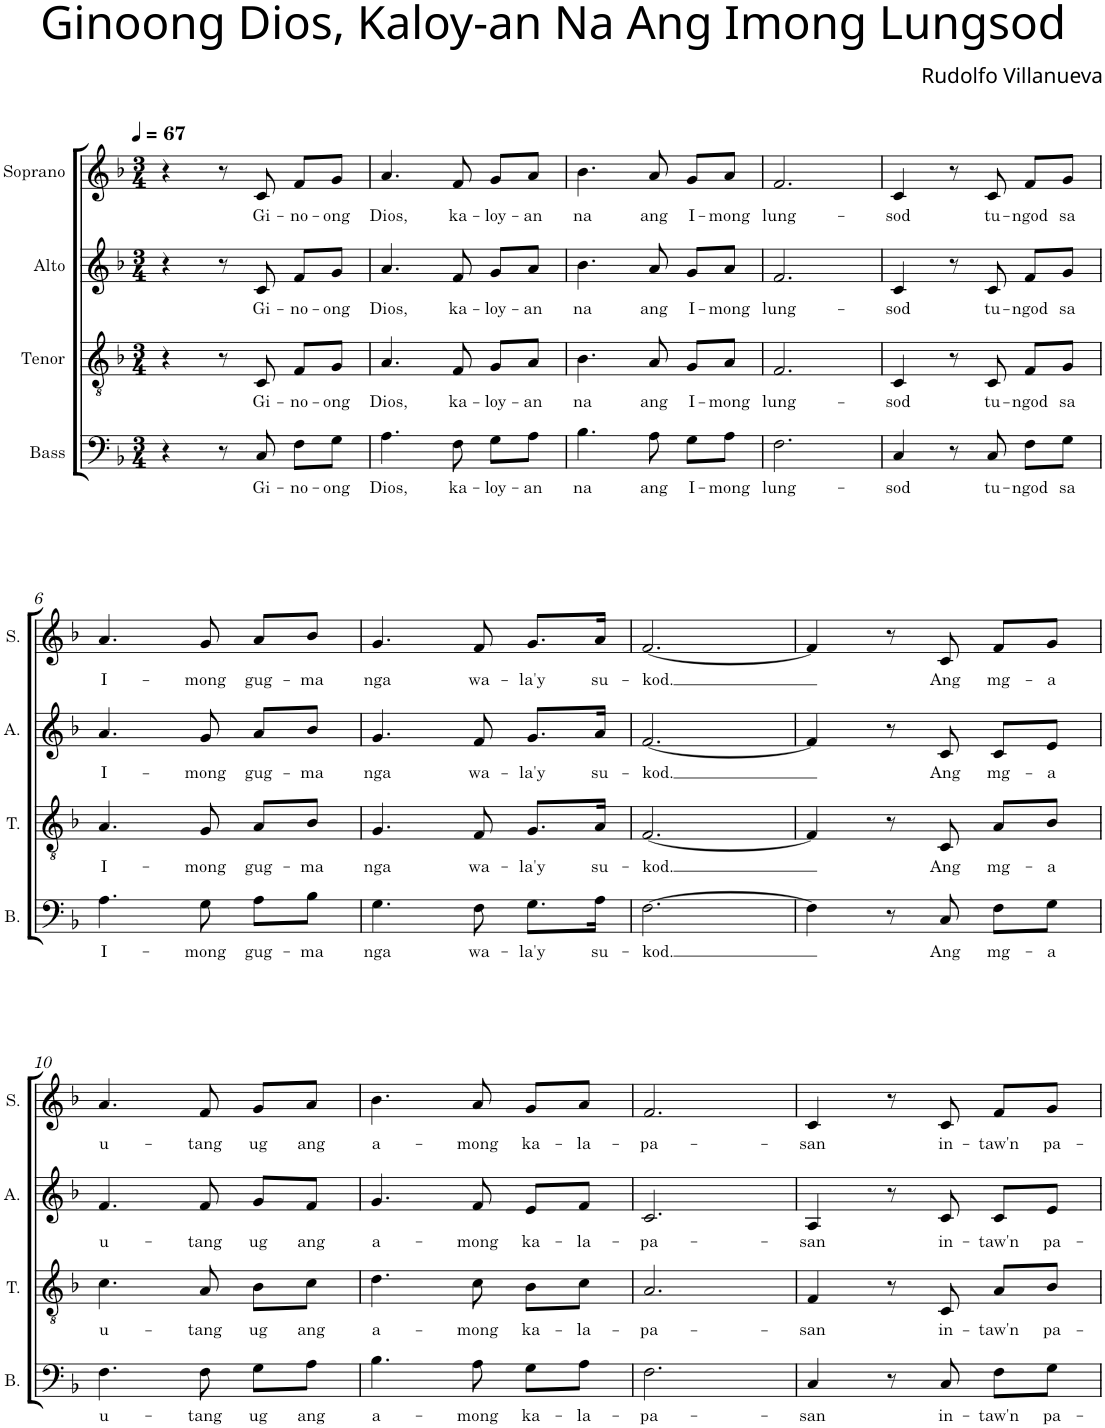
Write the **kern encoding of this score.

**kern	**text	**kern	**text	**kern	**text	**kern	**text
*part4	*part4	*part3	*part3	*part2	*part2	*part1	*part1
*staff4	*staff4	*staff3	*staff3	*staff2	*staff2	*staff1	*staff1
*I"Bass	*	*I"Tenor	*	*I"Alto	*	*I"Soprano	*
*I'B.	*	*I'T.	*	*I'A.	*	*I'S.	*
*clefF4	*	*clefGv2	*	*clefG2	*	*clefG2	*
*k[b-]	*	*k[b-]	*	*k[b-]	*	*k[b-]	*
*M3/4	*	*M3/4	*	*M3/4	*	*M3/4	*
*MM67	*	*MM67	*	*MM67	*	*MM67	*
=1	=1	=1	=1	=1	=1	=1	=1
4r	.	4r	.	4r	.	4r	.
8r	.	8r	.	8r	.	8r	.
!	!LO:LY:b	!	!LO:LY:b	!	!LO:LY:b	!	!LO:LY:b
8C/	Gi-	8C/	Gi-	8c/	Gi-	8c/	Gi-
!	!LO:LY:b	!	!LO:LY:b	!	!LO:LY:b	!	!LO:LY:b
8F\L	-no-	8F/L	-no-	8f/L	-no-	8f/L	-no-
!	!LO:LY:b	!	!LO:LY:b	!	!LO:LY:b	!	!LO:LY:b
8G\J	-ong	8G/J	-ong	8g/J	-ong	8g/J	-ong
=2	=2	=2	=2	=2	=2	=2	=2
!	!LO:LY:b	!	!LO:LY:b	!	!LO:LY:b	!	!LO:LY:b
4.A\	Dios,	4.A/	Dios,	4.a/	Dios,	4.a/	Dios,
!	!LO:LY:b	!	!LO:LY:b	!	!LO:LY:b	!	!LO:LY:b
8F\	ka-	8F/	ka-	8f/	ka-	8f/	ka-
!	!LO:LY:b	!	!LO:LY:b	!	!LO:LY:b	!	!LO:LY:b
8G\L	-loy-	8G/L	-loy-	8g/L	-loy-	8g/L	-loy-
!	!LO:LY:b	!	!LO:LY:b	!	!LO:LY:b	!	!LO:LY:b
8A\J	-an	8A/J	-an	8a/J	-an	8a/J	-an
=3	=3	=3	=3	=3	=3	=3	=3
!	!LO:LY:b	!	!LO:LY:b	!	!LO:LY:b	!	!LO:LY:b
4.B-\	na	4.B-\	na	4.b-\	na	4.b-\	na
!	!LO:LY:b	!	!LO:LY:b	!	!LO:LY:b	!	!LO:LY:b
8A\	ang	8A/	ang	8a/	ang	8a/	ang
!	!LO:LY:b	!	!LO:LY:b	!	!LO:LY:b	!	!LO:LY:b
8G\L	I-	8G/L	I-	8g/L	I-	8g/L	I-
!	!LO:LY:b	!	!LO:LY:b	!	!LO:LY:b	!	!LO:LY:b
8A\J	-mong	8A/J	-mong	8a/J	-mong	8a/J	-mong
=4	=4	=4	=4	=4	=4	=4	=4
!	!LO:LY:b	!	!LO:LY:b	!	!LO:LY:b	!	!LO:LY:b
2.F\	lung-	2.F/	lung-	2.f/	lung-	2.f/	lung-
=5	=5	=5	=5	=5	=5	=5	=5
!	!LO:LY:b	!	!LO:LY:b	!	!LO:LY:b	!	!LO:LY:b
4C/	-sod	4C/	-sod	4c/	-sod	4c/	-sod
8r	.	8r	.	8r	.	8r	.
!	!LO:LY:b	!	!LO:LY:b	!	!LO:LY:b	!	!LO:LY:b
8C/	tu-	8C/	tu-	8c/	tu-	8c/	tu-
!	!LO:LY:b	!	!LO:LY:b	!	!LO:LY:b	!	!LO:LY:b
8F\L	-ngod	8F/L	-ngod	8f/L	-ngod	8f/L	-ngod
!	!LO:LY:b	!	!LO:LY:b	!	!LO:LY:b	!	!LO:LY:b
8G\J	sa	8G/J	sa	8g/J	sa	8g/J	sa
!!LO:LB:g=z
=6	=6	=6	=6	=6	=6	=6	=6
!	!LO:LY:b	!	!LO:LY:b	!	!LO:LY:b	!	!LO:LY:b
4.A\	I-	4.A/	I-	4.a/	I-	4.a/	I-
!	!LO:LY:b	!	!LO:LY:b	!	!LO:LY:b	!	!LO:LY:b
8G\	-mong	8G/	-mong	8g/	-mong	8g/	-mong
!	!LO:LY:b	!	!LO:LY:b	!	!LO:LY:b	!	!LO:LY:b
8A\L	gug-	8A/L	gug-	8a/L	gug-	8a/L	gug-
!	!LO:LY:b	!	!LO:LY:b	!	!LO:LY:b	!	!LO:LY:b
8B-\J	-ma	8B-/J	-ma	8b-/J	-ma	8b-/J	-ma
=7	=7	=7	=7	=7	=7	=7	=7
!	!LO:LY:b	!	!LO:LY:b	!	!LO:LY:b	!	!LO:LY:b
4.G\	nga	4.G/	nga	4.g/	nga	4.g/	nga
!	!LO:LY:b	!	!LO:LY:b	!	!LO:LY:b	!	!LO:LY:b
8F\	wa-	8F/	wa-	8f/	wa-	8f/	wa-
!	!LO:LY:b	!	!LO:LY:b	!	!LO:LY:b	!	!LO:LY:b
8.G\L	-la'y	8.G/L	-la'y	8.g/L	-la'y	8.g/L	-la'y
!	!LO:LY:b	!	!LO:LY:b	!	!LO:LY:b	!	!LO:LY:b
16A\Jk	su-	16A/Jk	su-	16a/Jk	su-	16a/Jk	su-
=8	=8	=8	=8	=8	=8	=8	=8
!	!LO:LY:b	!	!LO:LY:b	!	!LO:LY:b	!	!LO:LY:b
[2.F\	-kod.	[2.F/	-kod.	[2.f/	-kod.	[2.f/	-kod.
=9	=9	=9	=9	=9	=9	=9	=9
4F\]	.	4F/]	.	4f/]	.	4f/]	.
8r	.	8r	.	8r	.	8r	.
!	!LO:LY:b	!	!LO:LY:b	!	!LO:LY:b	!	!LO:LY:b
8C/	Ang	8C/	Ang	8c/	Ang	8c/	Ang
!	!LO:LY:b	!	!LO:LY:b	!	!LO:LY:b	!	!LO:LY:b
8F\L	mg-	8A/L	mg-	8c/L	mg-	8f/L	mg-
!	!LO:LY:b	!	!LO:LY:b	!	!LO:LY:b	!	!LO:LY:b
8G\J	-a	8B-/J	-a	8e/J	-a	8g/J	-a
!!LO:LB:g=z
=10	=10	=10	=10	=10	=10	=10	=10
!	!LO:LY:b	!	!LO:LY:b	!	!LO:LY:b	!	!LO:LY:b
4.F\	u-	4.c\	u-	4.f/	u-	4.a/	u-
!	!LO:LY:b	!	!LO:LY:b	!	!LO:LY:b	!	!LO:LY:b
8F\	-tang	8A/	-tang	8f/	-tang	8f/	-tang
!	!LO:LY:b	!	!LO:LY:b	!	!LO:LY:b	!	!LO:LY:b
8G\L	ug	8B-\L	ug	8g/L	ug	8g/L	ug
!	!LO:LY:b	!	!LO:LY:b	!	!LO:LY:b	!	!LO:LY:b
8A\J	ang	8c\J	ang	8f/J	ang	8a/J	ang
=11	=11	=11	=11	=11	=11	=11	=11
!	!LO:LY:b	!	!LO:LY:b	!	!LO:LY:b	!	!LO:LY:b
4.B-\	a-	4.d\	a-	4.g/	a-	4.b-\	a-
!	!LO:LY:b	!	!LO:LY:b	!	!LO:LY:b	!	!LO:LY:b
8A\	-mong	8c\	-mong	8f/	-mong	8a/	-mong
!	!LO:LY:b	!	!LO:LY:b	!	!LO:LY:b	!	!LO:LY:b
8G\L	ka-	8B-\L	ka-	8e/L	ka-	8g/L	ka-
!	!LO:LY:b	!	!LO:LY:b	!	!LO:LY:b	!	!LO:LY:b
8A\J	-la-	8c\J	-la-	8f/J	-la-	8a/J	-la-
=12	=12	=12	=12	=12	=12	=12	=12
!	!LO:LY:b	!	!LO:LY:b	!	!LO:LY:b	!	!LO:LY:b
2.F\	-pa-	2.A/	-pa-	2.c/	-pa-	2.f/	-pa-
=13	=13	=13	=13	=13	=13	=13	=13
!	!LO:LY:b	!	!LO:LY:b	!	!LO:LY:b	!	!LO:LY:b
4C/	-san	4F/	-san	4A/	-san	4c/	-san
8r	.	8r	.	8r	.	8r	.
!	!LO:LY:b	!	!LO:LY:b	!	!LO:LY:b	!	!LO:LY:b
8C/	in-	8C/	in-	8c/	in-	8c/	in-
!	!LO:LY:b	!	!LO:LY:b	!	!LO:LY:b	!	!LO:LY:b
8F\L	-taw'n	8A/L	-taw'n	8c/L	-taw'n	8f/L	-taw'n
!	!LO:LY:b	!	!LO:LY:b	!	!LO:LY:b	!	!LO:LY:b
8G\J	pa-	8B-/J	pa-	8e/J	pa-	8g/J	pa-
=	=	=	=	=	=	=	=
*-	*-	*-	*-	*-	*-	*-	*-
